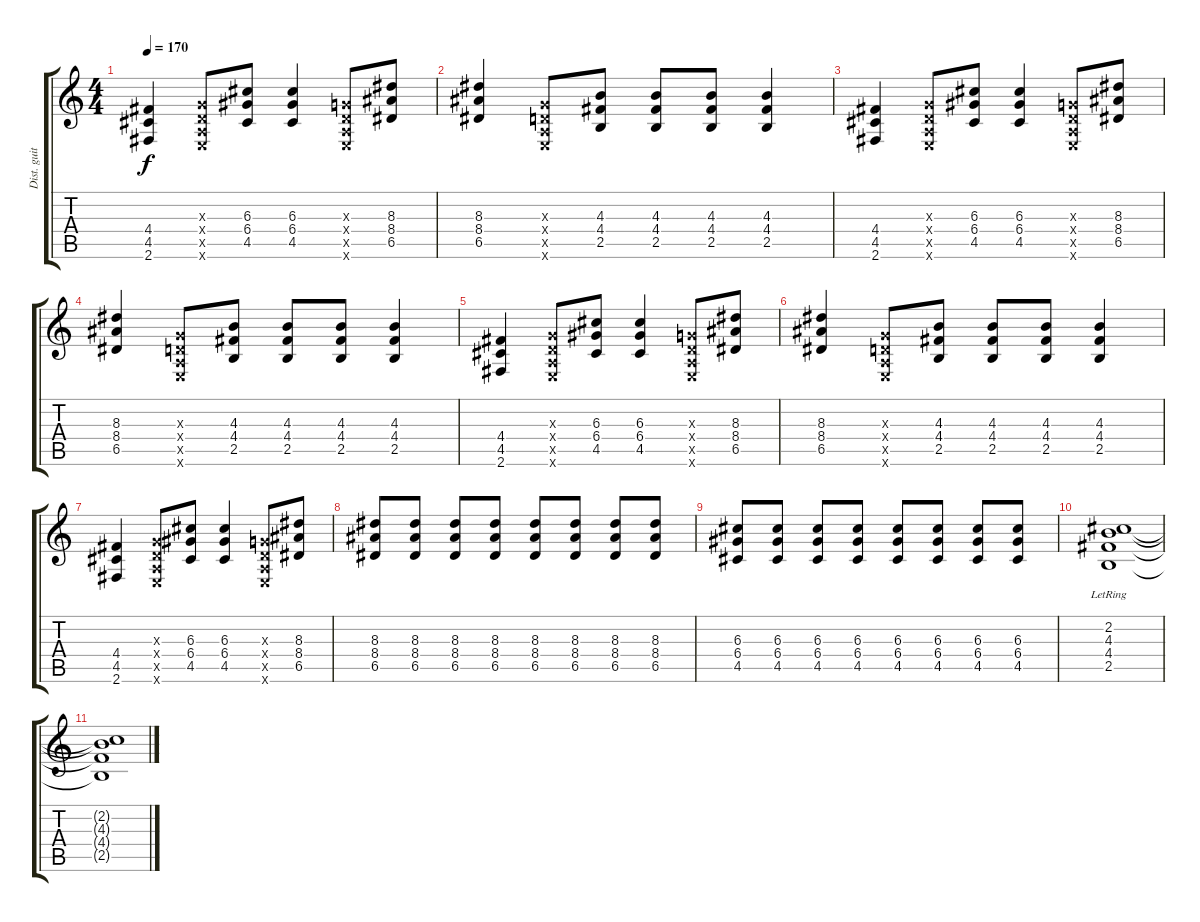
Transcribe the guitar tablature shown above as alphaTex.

\track ("Dist. guitar (TOM)" "Dist. guit") {instrument distortionguitar}
\staff {score tabs}
\tuning (E4 B3 G3 D3 A2 E2) {hide}
\ts (4 4)
\tempo 170
\clef g2
\ks c
(4.4 4.5 2.6).4{dy f} (0.3{x} 0.4{x} 0.5{x} 0.6{x}).8 (6.3 6.4 4.5).8 (6.3 6.4 4.5).4 (0.3{x} 0.4{x} 0.5{x} 0.6{x}).8 (8.3 8.4 6.5).8 |
(8.3 8.4 6.5).4 (0.3{x} 0.4{x} 0.5{x} 0.6{x}).8 (4.3 4.4 2.5).8 (4.3 4.4 2.5).8 (4.3 4.4 2.5).8 (4.3 4.4 2.5).4 |
(4.4 4.5 2.6).4 (0.3{x} 0.4{x} 0.5{x} 0.6{x}).8 (6.3 6.4 4.5).8 (6.3 6.4 4.5).4 (0.3{x} 0.4{x} 0.5{x} 0.6{x}).8 (8.3 8.4 6.5).8 |
(8.3 8.4 6.5).4 (0.3{x} 0.4{x} 0.5{x} 0.6{x}).8 (4.3 4.4 2.5).8 (4.3 4.4 2.5).8 (4.3 4.4 2.5).8 (4.3 4.4 2.5).4 |
(4.4 4.5 2.6).4 (0.3{x} 0.4{x} 0.5{x} 0.6{x}).8 (6.3 6.4 4.5).8 (6.3 6.4 4.5).4 (0.3{x} 0.4{x} 0.5{x} 0.6{x}).8 (8.3 8.4 6.5).8 |
(8.3 8.4 6.5).4 (0.3{x} 0.4{x} 0.5{x} 0.6{x}).8 (4.3 4.4 2.5).8 (4.3 4.4 2.5).8 (4.3 4.4 2.5).8 (4.3 4.4 2.5).4 |
(4.4 4.5 2.6).4 (0.3{x} 0.4{x} 0.5{x} 0.6{x}).8 (6.3 6.4 4.5).8 (6.3 6.4 4.5).4 (0.3{x} 0.4{x} 0.5{x} 0.6{x}).8 (8.3 8.4 6.5).8 |
(8.3 8.4 6.5).8 (8.3 8.4 6.5).8 (8.3 8.4 6.5).8 (8.3 8.4 6.5).8 (8.3 8.4 6.5).8 (8.3 8.4 6.5).8 (8.3 8.4 6.5).8 (8.3 8.4 6.5).8 |
(6.3 6.4 4.5).8 (6.3 6.4 4.5).8 (6.3 6.4 4.5).8 (6.3 6.4 4.5).8 (6.3 6.4 4.5).8 (6.3 6.4 4.5).8 (6.3 6.4 4.5).8 (6.3 6.4 4.5).8 |
(2.2{lr} 4.3{lr} 4.4{lr} 2.5{lr}).1 |
(2.2{t} 4.3{t} 4.4{t} 2.5{t}).1
